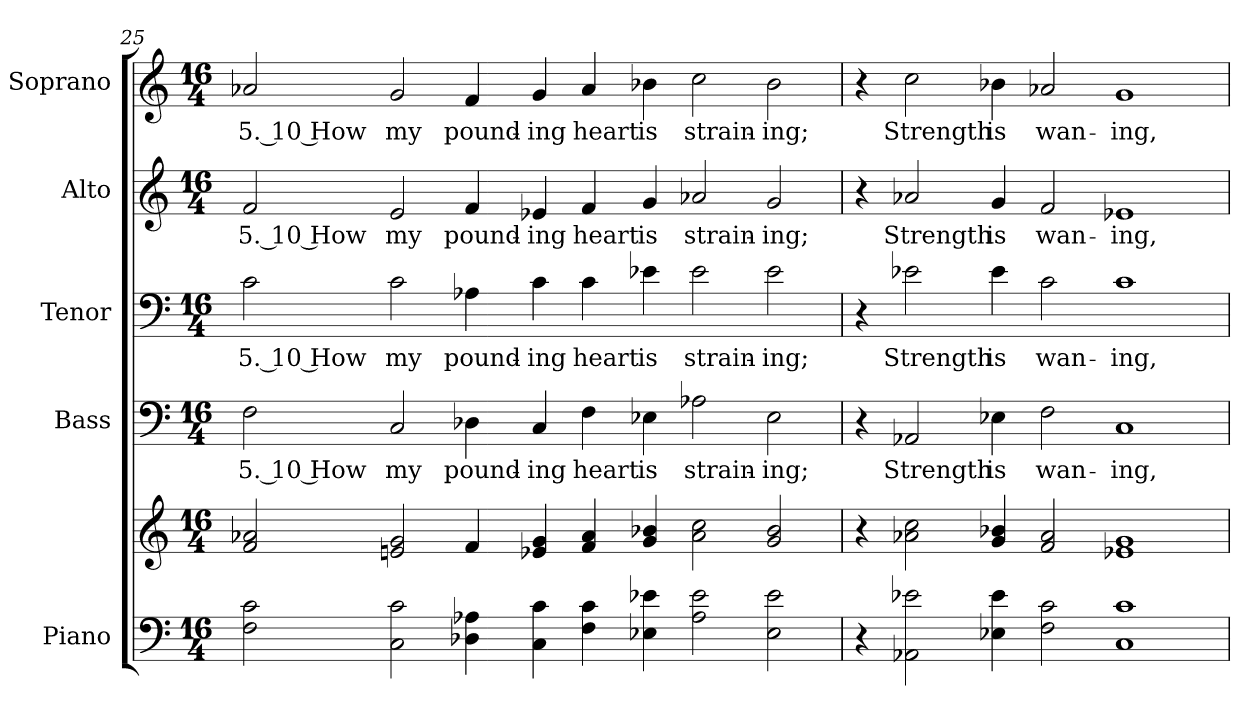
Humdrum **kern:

**kern	**kern	**kern	**text	**kern	**text	**kern	**text	**kern	**text
*part5	*part5	*part4	*part4	*part3	*part3	*part2	*part2	*part1	*part1
*staff6	*staff5	*staff4	*staff4	*staff3	*staff3	*staff2	*staff2	*staff1	*staff1
*I"Piano	*	*I"Bass	*	*I"Tenor	*	*I"Alto	*	*I"Soprano	*
*I'Pno.	*	*I'B.	*	*I'T.	*	*I'A.	*	*I'S.	*
*clefF4	*clefG2	*clefF4	*	*clefF4	*	*clefG2	*	*clefG2	*
*k[]	*k[]	*k[]	*	*k[]	*	*k[]	*	*k[]	*
*C:	*C:	*C:	*	*C:	*	*C:	*	*C:	*
*M16/4	*M16/4	*M16/4	*	*M16/4	*	*M16/4	*	*M16/4	*
=25	=25	=25	=25	=25	=25	=25	=25	=25	=25
!	!	!	!LO:LY:b:color=#000000	!	!	!	!	!	!
!	!	!	!	!	!LO:LY:b:color=#000000	!	!	!	!
!	!	!	!	!	!	!	!LO:LY:b:color=#000000	!	!
!	!	!	!	!	!	!	!	!	!LO:LY:b:color=#000000
2Fi\ 2ci	2fi/ 2a-Xi	2Fi\	5. 10 How	2ci\	5. 10 How	2fi/	5. 10 How	2a-Xi/	5. 10 How
!	!	!	!LO:LY:b:color=#000000	!	!	!	!	!	!
!	!	!	!	!	!LO:LY:b:color=#000000	!	!	!	!
!	!	!	!	!	!	!	!LO:LY:b:color=#000000	!	!
!	!	!	!	!	!	!	!	!	!LO:LY:b:color=#000000
2Ci\ 2ci	2eni/ 2gi	2Ci/	my	2ci\	my	2ei/	my	2gi/	my
!	!	!	!LO:LY:b:color=#000000	!	!	!	!	!	!
!	!	!	!	!	!LO:LY:b:color=#000000	!	!	!	!
!	!	!	!	!	!	!	!LO:LY:b:color=#000000	!	!
!	!	!	!	!	!	!	!	!	!LO:LY:b:color=#000000
4D-Xi\ 4A-Xi	4fi/	4D-Xi\	pound-	4A-Xi\	pound-	4fi/	pound-	4fi/	pound-
!	!	!	!LO:LY:b:color=#000000	!	!	!	!	!	!
!	!	!	!	!	!LO:LY:b:color=#000000	!	!	!	!
!	!	!	!	!	!	!	!LO:LY:b:color=#000000	!	!
!	!	!	!	!	!	!	!	!	!LO:LY:b:color=#000000
4Ci\ 4ci	4e-Xi/ 4gi	4Ci/	-ing	4ci\	-ing	4e-Xi/	-ing	4gi/	-ing
!	!	!	!LO:LY:b:color=#000000	!	!	!	!	!	!
!	!	!	!	!	!LO:LY:b:color=#000000	!	!	!	!
!	!	!	!	!	!	!	!LO:LY:b:color=#000000	!	!
!	!	!	!	!	!	!	!	!	!LO:LY:b:color=#000000
4Fi\ 4ci	4fi/ 4a-i	4Fi\	heart	4ci\	heart	4fi/	heart	4a-i/	heart
!	!	!	!LO:LY:b:color=#000000	!	!	!	!	!	!
!	!	!	!	!	!LO:LY:b:color=#000000	!	!	!	!
!	!	!	!	!	!	!	!LO:LY:b:color=#000000	!	!
!	!	!	!	!	!	!	!	!	!LO:LY:b:color=#000000
4E-Xi\ 4e-Xi	4gi/ 4b-Xi	4E-Xi\	is	4e-Xi\	is	4gi/	is	4b-Xi\	is
!	!	!	!LO:LY:b:color=#000000	!	!	!	!	!	!
!	!	!	!	!	!LO:LY:b:color=#000000	!	!	!	!
!	!	!	!	!	!	!	!LO:LY:b:color=#000000	!	!
!	!	!	!	!	!	!	!	!	!LO:LY:b:color=#000000
2A-i\ 2e-i	2a-i\ 2cci	2A-Xi\	strain-	2e-i\	strain-	2a-Xi/	strain-	2cci\	strain-
!	!	!	!LO:LY:b:color=#000000	!	!	!	!	!	!
!	!	!	!	!	!LO:LY:b:color=#000000	!	!	!	!
!	!	!	!	!	!	!	!LO:LY:b:color=#000000	!	!
!	!	!	!	!	!	!	!	!	!LO:LY:b:color=#000000
2E-i\ 2e-i	2gi/ 2b-i	2E-i\	-ing;	2e-i\	-ing;	2gi/	-ing;	2b-i\	-ing;
!!LO:PB:g=z
=26	=26	=26	=26	=26	=26	=26	=26	=26	=26
4r	4r	4r	.	4r	.	4r	.	4r	.
!	!	!	!LO:LY:b:color=#000000	!	!	!	!	!	!
!	!	!	!	!	!LO:LY:b:color=#000000	!	!	!	!
!	!	!	!	!	!	!	!LO:LY:b:color=#000000	!	!
!	!	!	!	!	!	!	!	!	!LO:LY:b:color=#000000
2AA-Xi\ 2e-Xi	2a-Xi\ 2cci	2AA-Xi/	Strength	2e-Xi\	Strength	2a-Xi/	Strength	2cci\	Strength
!	!	!	!LO:LY:b:color=#000000	!	!	!	!	!	!
!	!	!	!	!	!LO:LY:b:color=#000000	!	!	!	!
!	!	!	!	!	!	!	!LO:LY:b:color=#000000	!	!
!	!	!	!	!	!	!	!	!	!LO:LY:b:color=#000000
4E-Xi\ 4e-i	4gi/ 4b-Xi	4E-Xi\	is	4e-i\	is	4gi/	is	4b-Xi\	is
!	!	!	!LO:LY:b:color=#000000	!	!	!	!	!	!
!	!	!	!	!	!LO:LY:b:color=#000000	!	!	!	!
!	!	!	!	!	!	!	!LO:LY:b:color=#000000	!	!
!	!	!	!	!	!	!	!	!	!LO:LY:b:color=#000000
2Fi\ 2ci	2fi/ 2a-i	2Fi\	wan-	2ci\	wan-	2fi/	wan-	2a-Xi/	wan-
!	!	!	!LO:LY:b:color=#000000	!	!	!	!	!	!
!	!	!	!	!	!LO:LY:b:color=#000000	!	!	!	!
!	!	!	!	!	!	!	!LO:LY:b:color=#000000	!	!
!	!	!	!	!	!	!	!	!	!LO:LY:b:color=#000000
1Ci 1ci	1e-Xi 1gi	1Ci	-ing,	1ci	-ing,	1e-Xi	-ing,	1gi	-ing,
=	=	=	=	=	=	=	=	=	=
*-	*-	*-	*-	*-	*-	*-	*-	*-	*-
